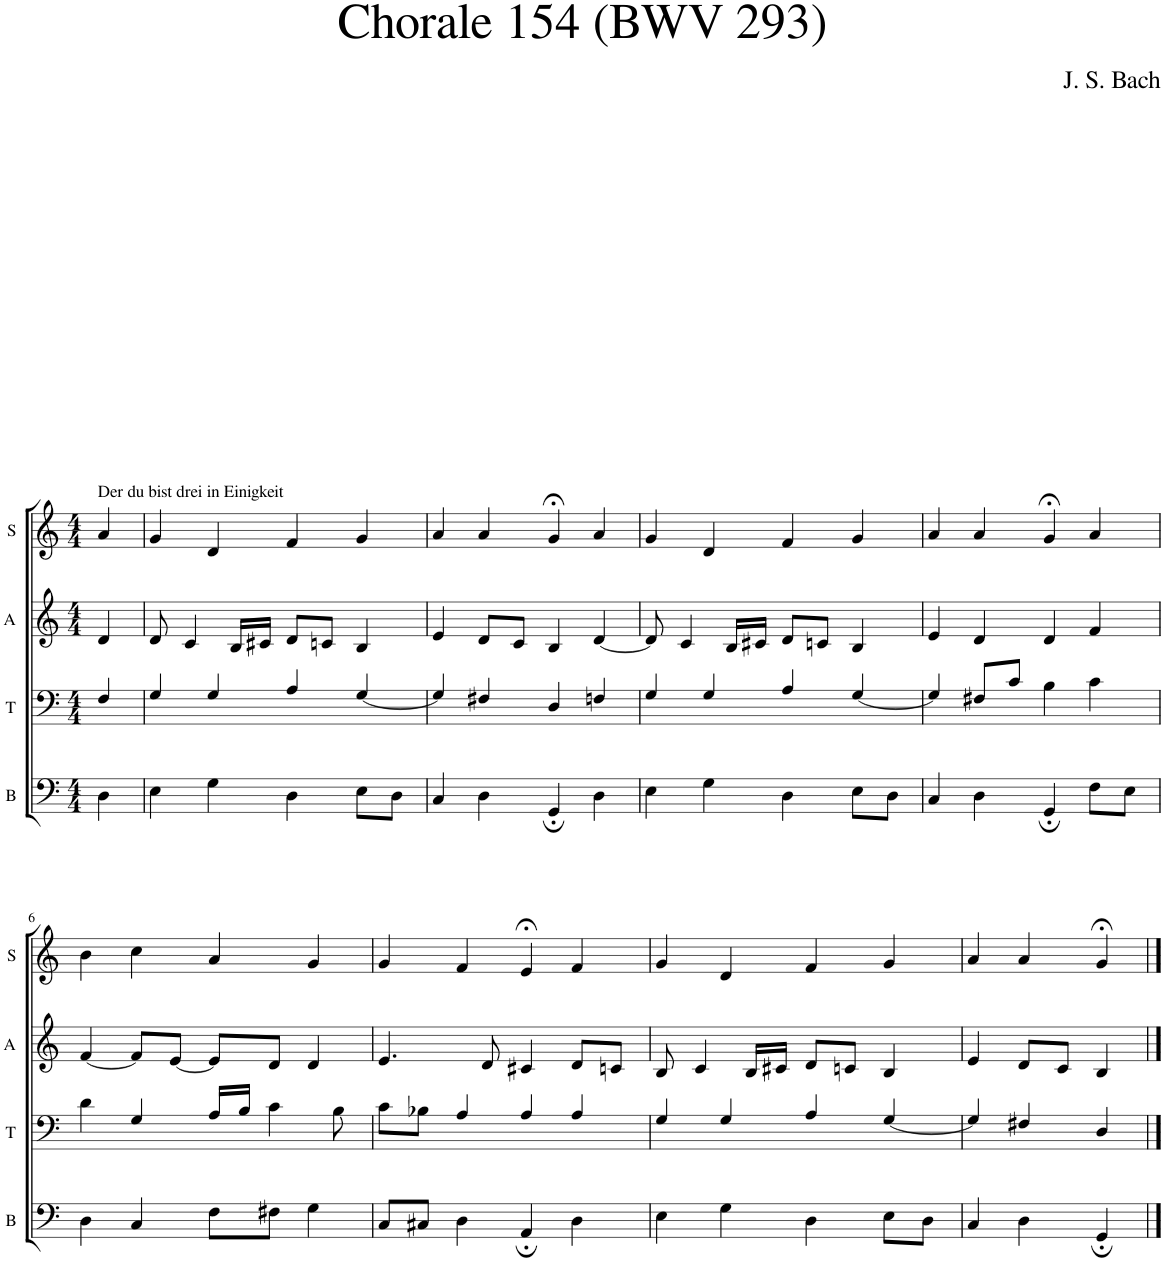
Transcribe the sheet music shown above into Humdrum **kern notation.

**kern	**kern	**kern	**kern
*part4	*part3	*part2	*part1
*staff4	*staff3	*staff2	*staff1
*I"B	*I"T	*I"A	*I"S
*I'B	*I'T	*I'A	*I'S
*clefF4	*clefF4	*clefG2	*clefG2
*k[]	*k[]	*k[]	*k[]
*M4/4	*M4/4	*M4/4	*M4/4
=1	=1	=1	=1
!	!	!	!LO:TX:a:t=Der du bist drei in Einigkeit
4D\	4F/	4d/	4a/
=2	=2	=2	=2
4E\	4G/	8d/	4g/
.	.	4c/	.
4G\	4G/	.	4d/
.	.	16B/LL	.
.	.	16c#X/JJ	.
4D\	4A/	8d/L	4f/
.	.	8cn/J	.
8E\L	[4G/	4B/	4g/
8D\J	.	.	.
=3	=3	=3	=3
4C/	4G/]	4e/	4a/
4D\	4F#X/	8d/L	4a/
.	.	8c/J	.
4GG;/	4D/	4B/	4g;</
4D\	4Fn/	[4d/	4a/
=4	=4	=4	=4
4E\	4G/	8d/]	4g/
.	.	4c/	.
4G\	4G/	.	4d/
.	.	16B/LL	.
.	.	16c#X/JJ	.
4D\	4A/	8d/L	4f/
.	.	8cn/J	.
8E\L	[4G/	4B/	4g/
8D\J	.	.	.
=5	=5	=5	=5
4C/	4G/]	4e/	4a/
4D\	8F#X/L	4d/	4a/
.	8c/J	.	.
4GG;/	4B\	4d/	4g;</
8F\L	4c\	4f/	4a/
8E\J	.	.	.
!!LO:LB:g=z
=6	=6	=6	=6
4D\	4d\	[4f/	4b\
4C/	4G/	8f/L]	4cc\
.	.	[8e/J	.
8F\L	16A/LL	8e/L]	4a/
.	16B/JJ	.	.
8F#X\J	4c\	8d/J	.
4G\	.	4d/	4g/
.	8B\	.	.
=7	=7	=7	=7
8C/L	8c\L	4.e/	4g/
8C#X/J	8B-X\J	.	.
4D\	4A/	.	4f/
.	.	8d/	.
4AA;/	4A/	4c#X/	4e;</
4D\	4A/	8d/L	4f/
.	.	8cn/J	.
=8	=8	=8	=8
4E\	4G/	8B/	4g/
.	.	4c/	.
4G\	4G/	.	4d/
.	.	16B/LL	.
.	.	16c#X/JJ	.
4D\	4A/	8d/L	4f/
.	.	8cn/J	.
8E\L	[4G/	4B/	4g/
8D\J	.	.	.
=9	=9	=9	=9
4C/	4G/]	4e/	4a/
4D\	4F#X/	8d/L	4a/
.	.	8c/J	.
4GG;/	4D/	4B/	4g;</
==	==	==	==
*-	*-	*-	*-
